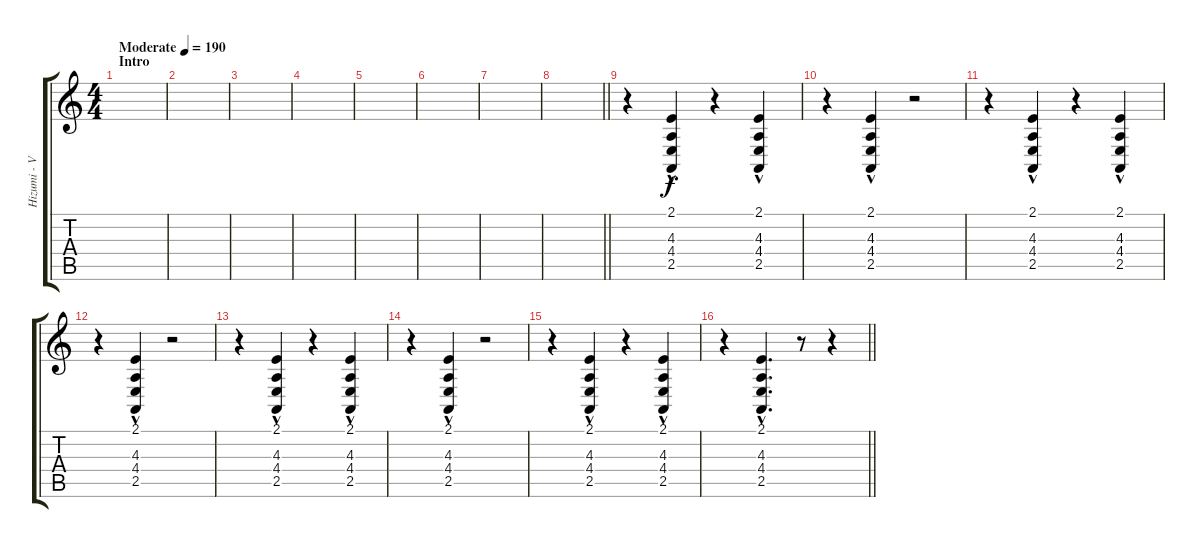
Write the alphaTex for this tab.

\track ("Hizumi - Vocals" "Hizumi - V") {instrument lead6voice}
\staff {score tabs}
\tuning (D4 A3 F3 C3 G2 D2) {hide}
\ts (4 4)
\section ("" "Intro")
\tempo (190 "Moderate")
\clef g2
\ks c
|
|
|
|
|
|
|
\barLineRight lightlight
|
\section ("" "")
r.4 (2.1 4.3 4.4 2.5{hac}).4 r.4 (2.1 4.3 4.4 2.5{hac}).4 |
r.4 (2.1 4.3 4.4 2.5{hac}).4 r.2 |
r.4 (2.1 4.3 4.4 2.5{hac}).4 r.4 (2.1 4.3 4.4 2.5{hac}).4 |
r.4 (2.1 4.3 4.4 2.5{hac}).4 r.2 |
r.4 (2.1 4.3 4.4 2.5{hac}).4 r.4 (2.1 4.3 4.4 2.5{hac}).4 |
r.4 (2.1 4.3 4.4 2.5{hac}).4 r.2 |
r.4 (2.1 4.3 4.4 2.5{hac}).4 r.4 (2.1 4.3 4.4 2.5{hac}).4 |
\barLineRight lightlight
r.4 (2.1 4.3 4.4 2.5{hac}).4{d} r.8 r.4
